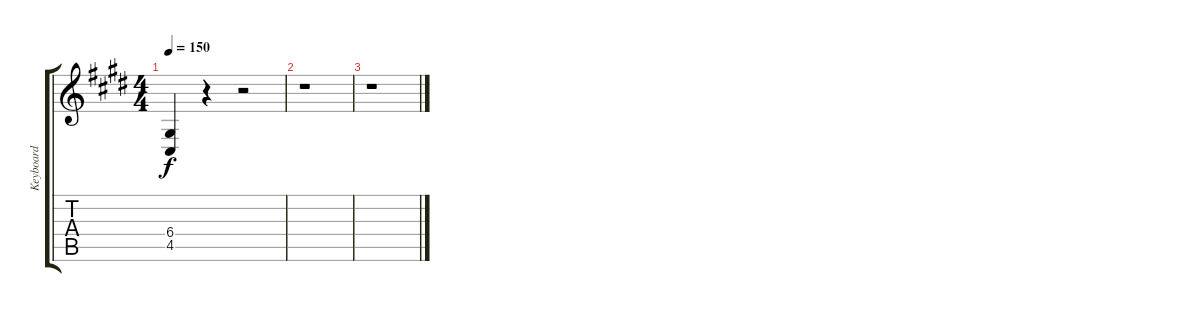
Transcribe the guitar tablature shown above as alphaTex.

\track ("Keyboard" "Keyboard") {instrument brasssection}
\staff {score tabs}
\tuning (E4 B3 G3 D3 A2 E2) {hide}
\ts (4 4)
\tempo 150
\clef g2
\ks e
(6.4 4.5).4{dy f} r.4 r.2 |
r.1 |
r.1
